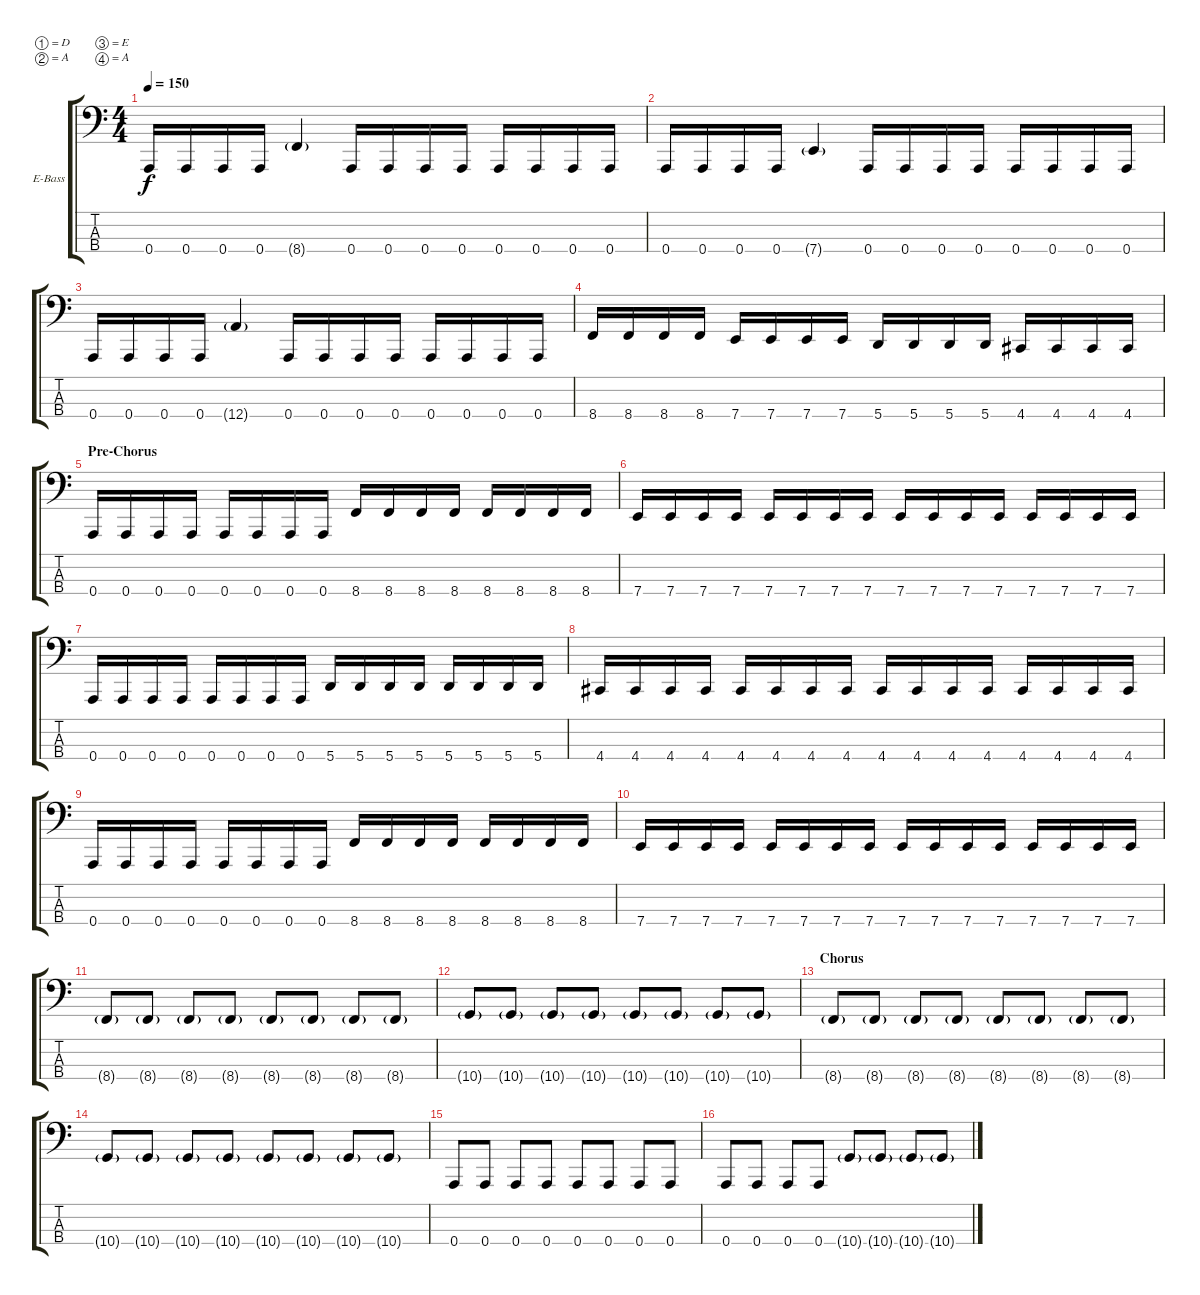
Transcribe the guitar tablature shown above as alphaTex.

\bracketExtendMode groupsimilarinstruments
\firstSystemTrackNameOrientation horizontal
\otherSystemsTrackNameOrientation horizontal
\track ("Electric Bass" "E-Bass") {instrument electricbassfinger}
\staff {score tabs}
\tuning (D2 A1 E1 A0)
\ts (4 4)
\tempo 150
\clef f4
\ks aminor
0.4.16{dy f} 0.4.16 0.4.16 0.4.16 8.4{g}.4 0.4.16 0.4.16 0.4.16 0.4.16 0.4.16 0.4.16 0.4.16 0.4.16 |
0.4.16 0.4.16 0.4.16 0.4.16 7.4{g}.4 0.4.16 0.4.16 0.4.16 0.4.16 0.4.16 0.4.16 0.4.16 0.4.16 |
0.4.16 0.4.16 0.4.16 0.4.16 12.4{g}.4 0.4.16 0.4.16 0.4.16 0.4.16 0.4.16 0.4.16 0.4.16 0.4.16 |
8.4.16 8.4.16 8.4.16 8.4.16 7.4.16 7.4.16 7.4.16 7.4.16 5.4.16 5.4.16 5.4.16 5.4.16 4.4.16 4.4.16 4.4.16 4.4.16 |
\section ("" "Pre-Chorus")
0.4.16 0.4.16 0.4.16 0.4.16 0.4.16 0.4.16 0.4.16 0.4.16 8.4.16 8.4.16 8.4.16 8.4.16 8.4.16 8.4.16 8.4.16 8.4.16 |
7.4.16 7.4.16 7.4.16 7.4.16 7.4.16 7.4.16 7.4.16 7.4.16 7.4.16 7.4.16 7.4.16 7.4.16 7.4.16 7.4.16 7.4.16 7.4.16 |
0.4.16 0.4.16 0.4.16 0.4.16 0.4.16 0.4.16 0.4.16 0.4.16 5.4.16 5.4.16 5.4.16 5.4.16 5.4.16 5.4.16 5.4.16 5.4.16 |
4.4.16 4.4.16 4.4.16 4.4.16 4.4.16 4.4.16 4.4.16 4.4.16 4.4.16 4.4.16 4.4.16 4.4.16 4.4.16 4.4.16 4.4.16 4.4.16 |
0.4.16 0.4.16 0.4.16 0.4.16 0.4.16 0.4.16 0.4.16 0.4.16 8.4.16 8.4.16 8.4.16 8.4.16 8.4.16 8.4.16 8.4.16 8.4.16 |
7.4.16 7.4.16 7.4.16 7.4.16 7.4.16 7.4.16 7.4.16 7.4.16 7.4.16 7.4.16 7.4.16 7.4.16 7.4.16 7.4.16 7.4.16 7.4.16 |
8.4{g}.8 8.4{g}.8 8.4{g}.8 8.4{g}.8 8.4{g}.8 8.4{g}.8 8.4{g}.8 8.4{g}.8 |
10.4{g}.8 10.4{g}.8 10.4{g}.8 10.4{g}.8 10.4{g}.8 10.4{g}.8 10.4{g}.8 10.4{g}.8 |
\section ("" "Chorus")
8.4{g}.8 8.4{g}.8 8.4{g}.8 8.4{g}.8 8.4{g}.8 8.4{g}.8 8.4{g}.8 8.4{g}.8 |
10.4{g}.8 10.4{g}.8 10.4{g}.8 10.4{g}.8 10.4{g}.8 10.4{g}.8 10.4{g}.8 10.4{g}.8 |
0.4.8 0.4.8 0.4.8 0.4.8 0.4.8 0.4.8 0.4.8 0.4.8 |
0.4.8 0.4.8 0.4.8 0.4.8 10.4{g}.8 10.4{g}.8 10.4{g}.8 10.4{g}.8
